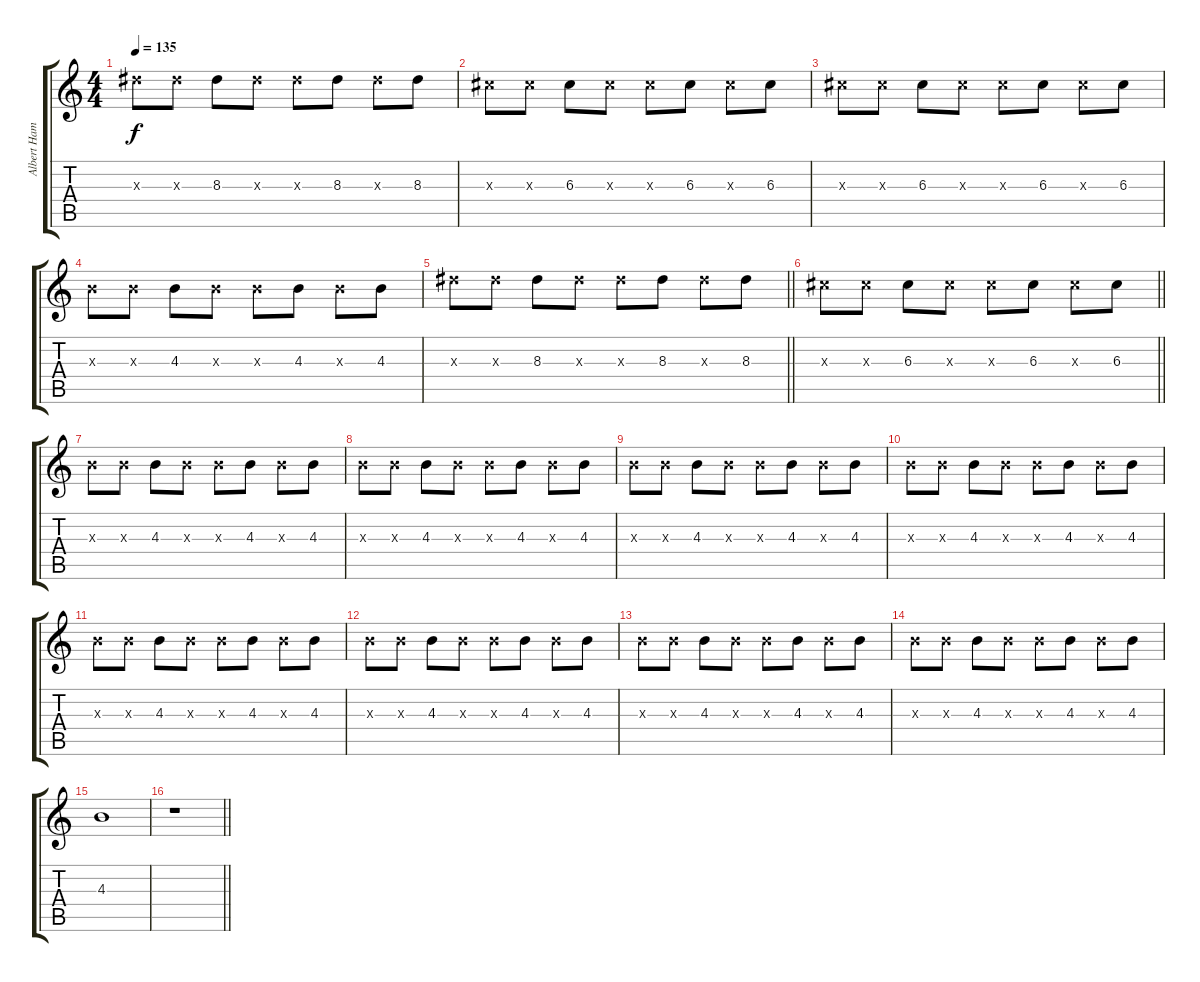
\track ("Albert Hammond" "Albert Ham") {instrument electricguitarjazz}
\staff {score tabs}
\tuning (E4 B3 G3 D3 A2 E2) {hide}
\ts (4 4)
\tempo 135
\clef g2
\ks c
8.3{x}.8{dy f} 8.3{x}.8 8.3.8 8.3{x}.8 8.3{x}.8 8.3.8 8.3{x}.8 8.3.8 |
6.3{x}.8 6.3{x}.8 6.3.8 6.3{x}.8 6.3{x}.8 6.3.8 6.3{x}.8 6.3.8 |
6.3{x}.8 6.3{x}.8 6.3.8 6.3{x}.8 6.3{x}.8 6.3.8 6.3{x}.8 6.3.8 |
4.3{x}.8 4.3{x}.8 4.3.8 4.3{x}.8 4.3{x}.8 4.3.8 4.3{x}.8 4.3.8 |
\barLineRight lightlight
8.3{x}.8 8.3{x}.8 8.3.8 8.3{x}.8 8.3{x}.8 8.3.8 8.3{x}.8 8.3.8 |
\barLineRight lightlight
6.3{x}.8 6.3{x}.8 6.3.8 6.3{x}.8 6.3{x}.8 6.3.8 6.3{x}.8 6.3.8 |
4.3{x}.8 4.3{x}.8 4.3.8 4.3{x}.8 4.3{x}.8 4.3.8 4.3{x}.8 4.3.8 |
4.3{x}.8 4.3{x}.8 4.3.8 4.3{x}.8 4.3{x}.8 4.3.8 4.3{x}.8 4.3.8 |
4.3{x}.8 4.3{x}.8 4.3.8 4.3{x}.8 4.3{x}.8 4.3.8 4.3{x}.8 4.3.8 |
4.3{x}.8 4.3{x}.8 4.3.8 4.3{x}.8 4.3{x}.8 4.3.8 4.3{x}.8 4.3.8 |
4.3{x}.8 4.3{x}.8 4.3.8 4.3{x}.8 4.3{x}.8 4.3.8 4.3{x}.8 4.3.8 |
4.3{x}.8 4.3{x}.8 4.3.8 4.3{x}.8 4.3{x}.8 4.3.8 4.3{x}.8 4.3.8 |
4.3{x}.8 4.3{x}.8 4.3.8 4.3{x}.8 4.3{x}.8 4.3.8 4.3{x}.8 4.3.8 |
4.3{x}.8 4.3{x}.8 4.3.8 4.3{x}.8 4.3{x}.8 4.3.8 4.3{x}.8 4.3.8 |
4.3.1 |
\barLineRight lightlight
r.1
